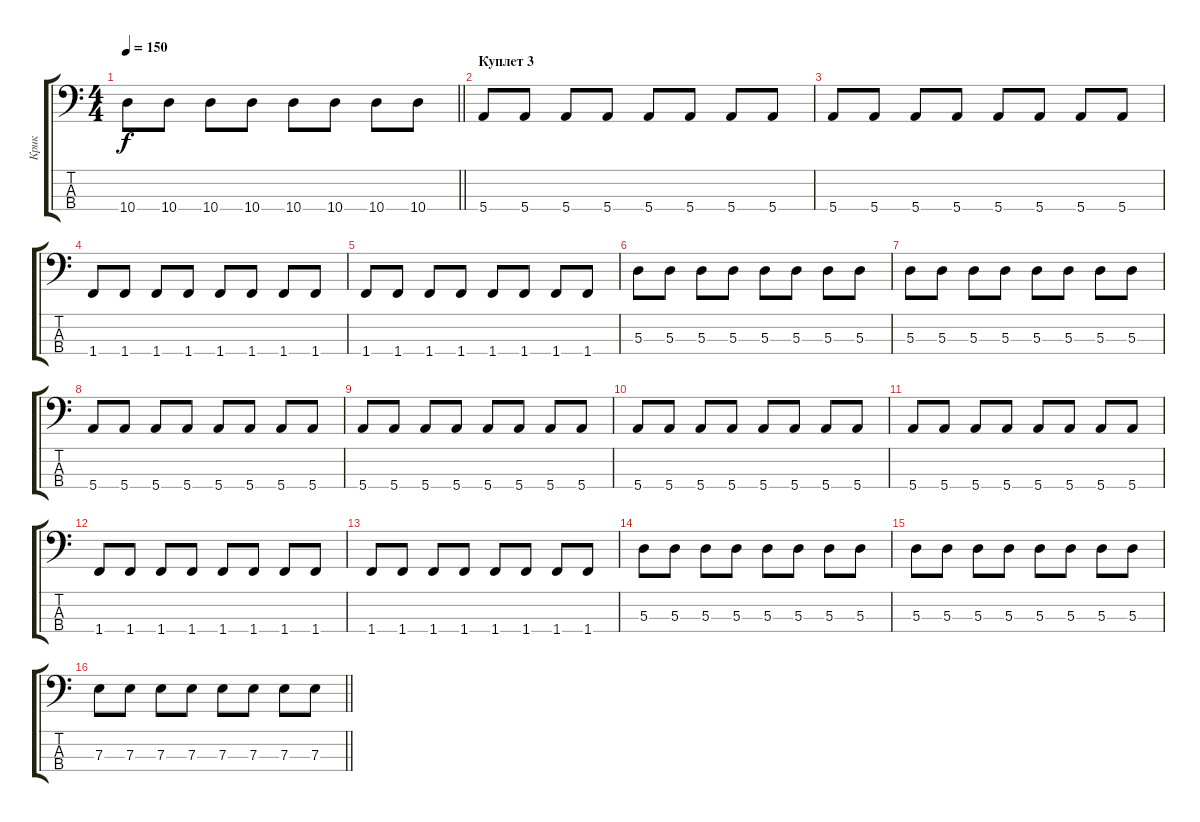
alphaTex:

\track ("Крик" "Крик") {instrument electricbassfinger}
\staff {score tabs}
\tuning (G2 D2 A1 E1) {hide}
\ts (4 4)
\tempo 150
\clef f4
\barLineRight lightlight
\ks c
10.4.8{dy f} 10.4.8 10.4.8 10.4.8 10.4.8 10.4.8 10.4.8 10.4.8 |
\section ("" "Куплет 3")
5.4.8 5.4.8 5.4.8 5.4.8 5.4.8 5.4.8 5.4.8 5.4.8 |
5.4.8 5.4.8 5.4.8 5.4.8 5.4.8 5.4.8 5.4.8 5.4.8 |
1.4.8 1.4.8 1.4.8 1.4.8 1.4.8 1.4.8 1.4.8 1.4.8 |
1.4.8 1.4.8 1.4.8 1.4.8 1.4.8 1.4.8 1.4.8 1.4.8 |
5.3.8 5.3.8 5.3.8 5.3.8 5.3.8 5.3.8 5.3.8 5.3.8 |
5.3.8 5.3.8 5.3.8 5.3.8 5.3.8 5.3.8 5.3.8 5.3.8 |
5.4.8 5.4.8 5.4.8 5.4.8 5.4.8 5.4.8 5.4.8 5.4.8 |
5.4.8 5.4.8 5.4.8 5.4.8 5.4.8 5.4.8 5.4.8 5.4.8 |
5.4.8 5.4.8 5.4.8 5.4.8 5.4.8 5.4.8 5.4.8 5.4.8 |
5.4.8 5.4.8 5.4.8 5.4.8 5.4.8 5.4.8 5.4.8 5.4.8 |
1.4.8 1.4.8 1.4.8 1.4.8 1.4.8 1.4.8 1.4.8 1.4.8 |
1.4.8 1.4.8 1.4.8 1.4.8 1.4.8 1.4.8 1.4.8 1.4.8 |
5.3.8 5.3.8 5.3.8 5.3.8 5.3.8 5.3.8 5.3.8 5.3.8 |
5.3.8 5.3.8 5.3.8 5.3.8 5.3.8 5.3.8 5.3.8 5.3.8 |
\barLineRight lightlight
7.3.8 7.3.8 7.3.8 7.3.8 7.3.8 7.3.8 7.3.8 7.3.8
